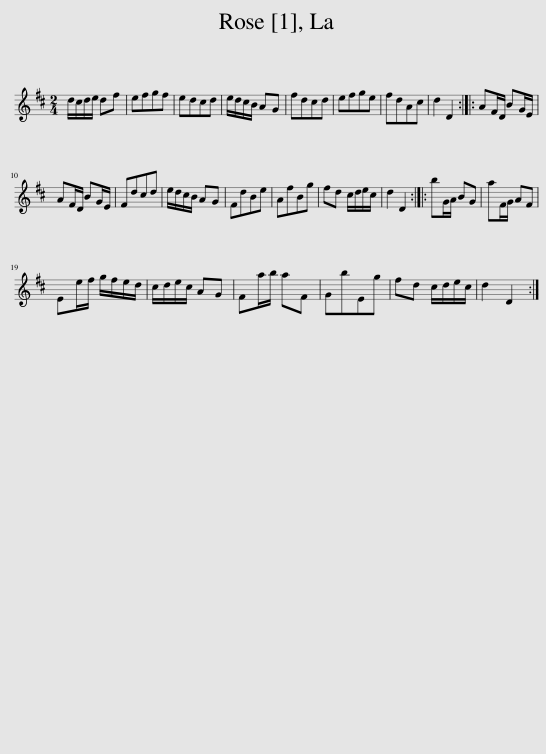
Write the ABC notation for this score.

X:1
L:1/8
M:2/4
I:linebreak $
K:D
V:1 treble
V:1
 d/c/d/e/ df | efgf | edcd | e/d/c/B/ AG | fdcd | %5
 efge | fdAc | d2 D2 :: AF/D/ BG/E/ |$ AF/D/ BG/E/ | %10
 Fdcd | e/d/c/B/ AG | FdBe | AfBg | fd c/d/e/c/ | %15
 d2 D2 :: bG/A/ BG | aF/G/ AF |$ Ee/f/ g/f/e/d/ | c/d/e/c/ AG | %20
 Fa/b/ aF | GbEg | fd c/d/e/c/ | d2 D2 :| %24
